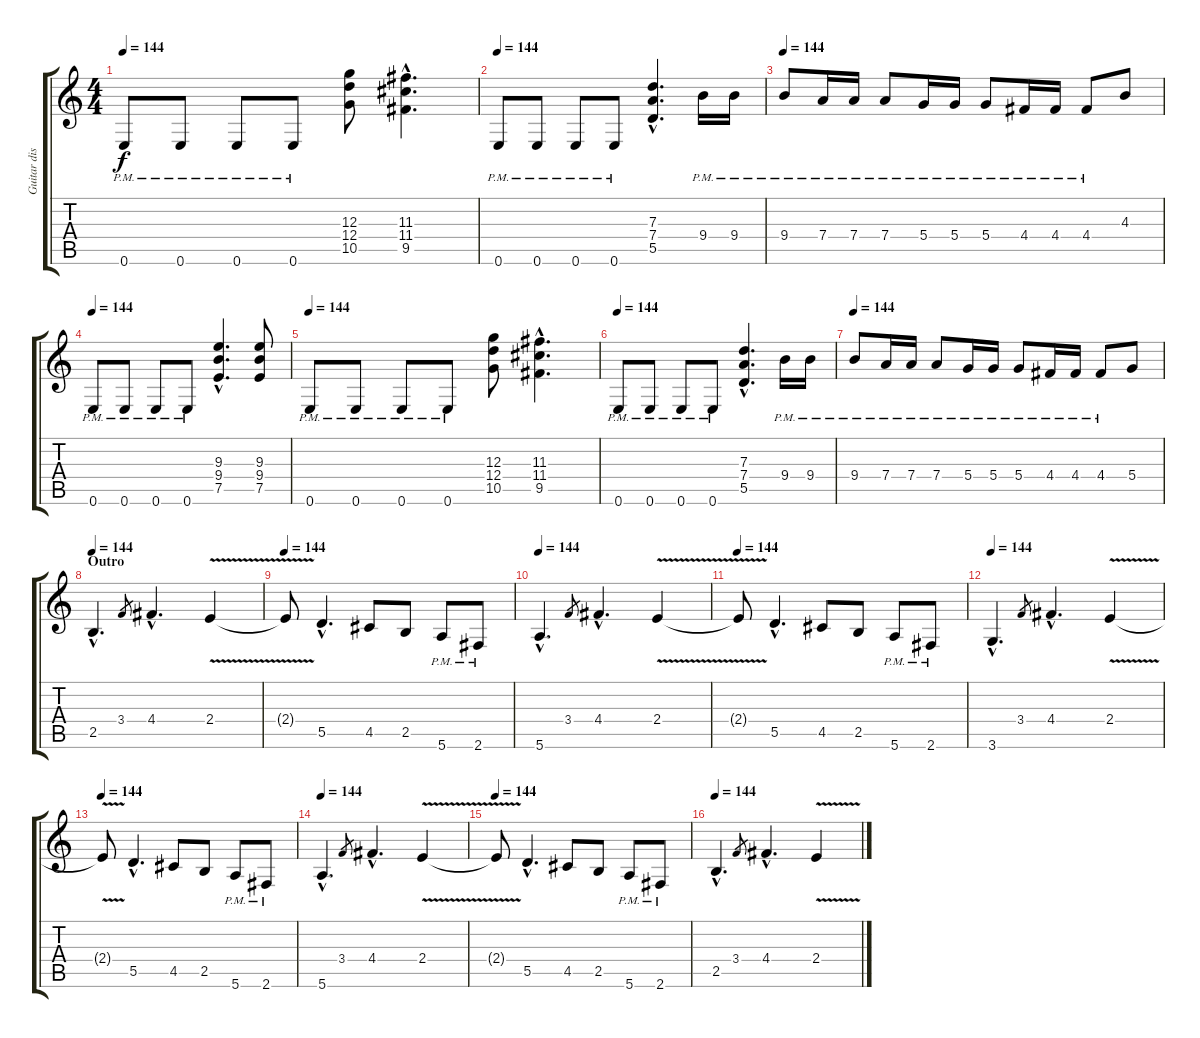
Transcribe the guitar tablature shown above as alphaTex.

\track ("Guitar distortion 4" "Guitar dis") {instrument distortionguitar}
\staff {score tabs}
\tuning (E4 B3 G3 D3 A2 E2) {hide}
\ts (4 4)
\tempo 144
\clef g2
\ks c
0.6{pm}.8{dy f} 0.6{pm}.8 0.6{pm}.8 0.6{pm}.8 (12.3 12.4 10.5).8 (11.3{hac} 11.4{hac} 9.5{hac}).4{d} |
\tempo 144
0.6{pm}.8 0.6{pm}.8 0.6{pm}.8 0.6{pm}.8 (7.3{hac} 7.4{hac} 5.5{hac}).4{d} 9.4{pm}.16 9.4{pm}.16 |
\tempo 144
9.4{pm}.8 7.4{pm}.16 7.4{pm}.16 7.4{pm}.8 5.4{pm}.16 5.4{pm}.16 5.4{pm}.8 4.4{pm}.16 4.4{pm}.16 4.4{pm}.8 4.3.8 |
\tempo 144
0.6{pm}.8 0.6{pm}.8 0.6{pm}.8 0.6{pm}.8 (9.3{hac} 9.4{hac} 7.5{hac}).4{d} (9.3 9.4 7.5).8 |
\tempo 144
0.6{pm}.8 0.6{pm}.8 0.6{pm}.8 0.6{pm}.8 (12.3 12.4 10.5).8 (11.3{hac} 11.4{hac} 9.5{hac}).4{d} |
\tempo 144
0.6{pm}.8 0.6{pm}.8 0.6{pm}.8 0.6{pm}.8 (7.3{hac} 7.4{hac} 5.5{hac}).4{d} 9.4{pm}.16 9.4{pm}.16 |
\tempo 144
9.4{pm}.8 7.4{pm}.16 7.4{pm}.16 7.4{pm}.8 5.4{pm}.16 5.4{pm}.16 5.4{pm}.8 4.4{pm}.16 4.4{pm}.16 4.4{pm}.8 5.4.8 |
\section ("" "Outro")
\tempo 144
2.5{hac}.4{d} 3.4.8{gr} 4.4{hac}.4{d} 2.4{v}.4 |
\tempo 144
2.4{t}.8 5.5{hac}.4{d} 4.5.8 2.5.8 5.6{pm}.8 2.6{pm}.8 |
\tempo 144
5.6{hac}.4{d} 3.4.8{gr} 4.4{hac}.4{d} 2.4{v}.4 |
\tempo 144
2.4{t}.8 5.5{hac}.4{d} 4.5.8 2.5.8 5.6{pm}.8 2.6{pm}.8 |
\tempo 144
3.6{hac}.4{d} 3.4.8{gr} 4.4{hac}.4{d} 2.4{v}.4 |
\tempo 144
2.4{t}.8 5.5{hac}.4{d} 4.5.8 2.5.8 5.6{pm}.8 2.6{pm}.8 |
\tempo 144
5.6{hac}.4{d} 3.4.8{gr} 4.4{hac}.4{d} 2.4{v}.4 |
\tempo 144
2.4{t}.8 5.5{hac}.4{d} 4.5.8 2.5.8 5.6{pm}.8 2.6{pm}.8 |
\tempo 144
2.5{hac}.4{d} 3.4.8{gr} 4.4{hac}.4{d} 2.4{v}.4
